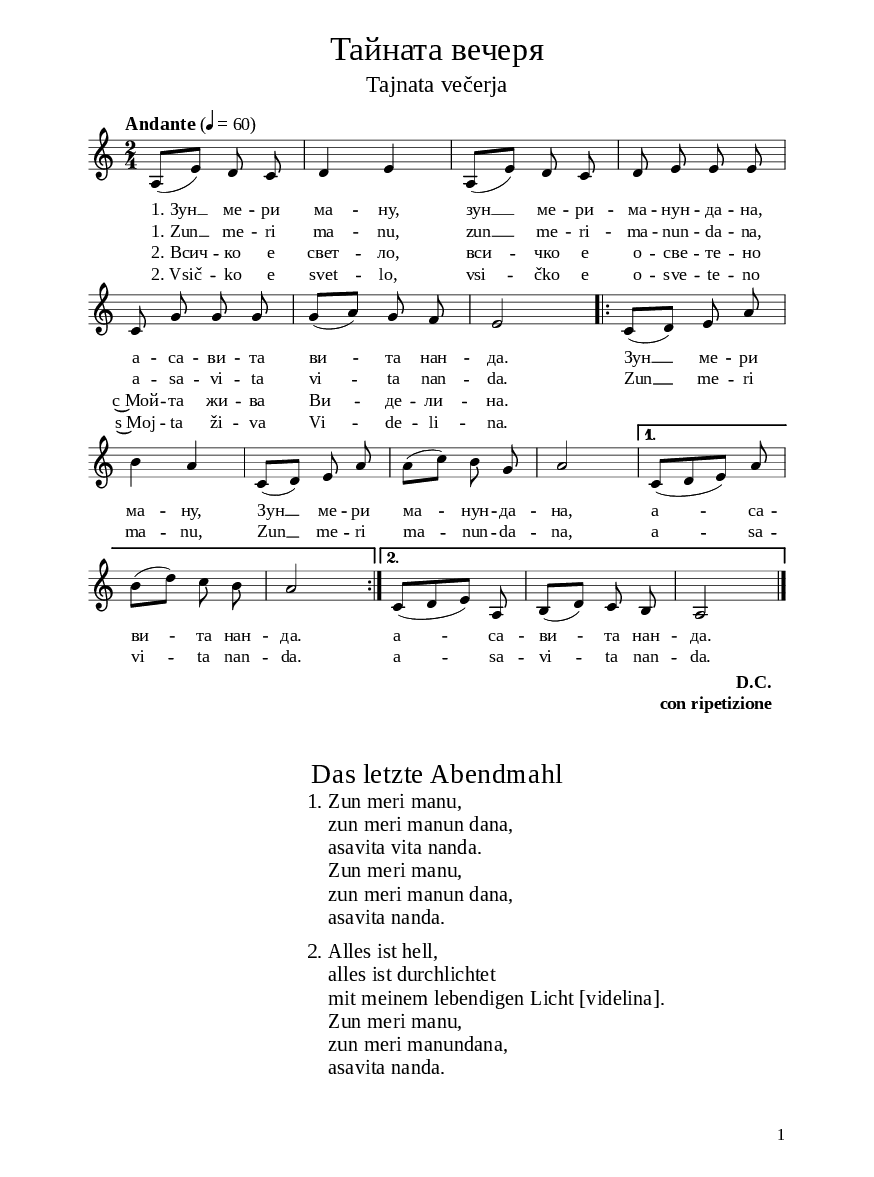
\version "2.24.4"

% include paper part and global functions
\include "include/globals.ily"

\bookpart {
  \label #'ref066_1
  \tocItem \markup "Тайната вечеря – Tajnata večerja"
  \include "include/bookpart-paper.ily"
  \score {
    \include "include/score-layout.ily"

    \new Voice \absolute  {
      \clef treble
      \key a \minor
      \time 2/4
      \tempoFunc "Andante" 4 "60"
      \autoBeamOff

      a8 ([ e'8 ]) d'8 c'8 | d'4 e'4 | a8 ([ e'8 ])  d'8 c'8 | d'8 e'8 e'8 e'8 \break |
      c'8 g'8 g'8 g'8 | g'8 ([a'8]) g'8 f'8 | e'2 \repeat volta 2 {
        c'8 ([ d'8 ]) e'8 a'8 |\break
        b'4 a'4 | c'8 ([ d'8 ]) e'8 a'8 | a'8 ([ c''8 ]) b'8 g'8 | a'2 |
      } \alternative {
        {
          c'8 ([ d' e' ]) a'  | \break
          b'8 ([ d''8 ]) c''8 b'8 | a'2 |
        } {  c'8 ([ d'8 e'8 ]) a8 | b8 ([ d'8 ]) c'8 b8 | a2 | \bar "|." \break }
      }
    }

    \addlyrics {
      "1. Зун" __ ме -- ри ма -- ну, зун __ ме -- ри -- ма -- нун -- да -- на,
      а -- са -- ви -- та ви -- та нан -- да. Зун __ ме -- ри
      ма -- ну, Зун __ ме -- ри ма -- нун -- да -- на, а -- са --
      ви -- та  нан -- да.  а -- са -- ви -- та  нан -- да.
    }

    \addlyrics {
      "1. Zun" __ me -- ri ma -- nu, zun __ me -- ri -- ma -- nun -- da -- na,
      a -- sa -- vi -- ta vi -- ta nan -- da. Zun __ me -- ri
      ma -- nu, Zun __ me -- ri ma -- nun -- da -- na, a -- sa --
      vi -- ta  nan -- da.  a -- sa -- vi -- ta  nan -- da.
    }

    \addlyrics {
      "2. Всич" -- ко е свет -- ло, вси -- чко е о -- све -- те -- но
      с~Мой -- та жи -- ва Ви -- де -- ли -- на.
    }


    \addlyrics {
      "2. Vsič" -- ko e svet -- lo, vsi -- čko e o -- sve -- te -- no
      s~Moj -- ta ži -- va Vi -- de -- li -- na.
    }


    \header {
      title = \titleFunc "Тайната вечеря" "Tajnata večerja"
    }

    \midi{}

  } % score

  \markup \empty-one

  \markup \dc-two "D.C." "con ripetizione"

  \markup \vspace #2

  % include foreign translation(s) of the song
  \version "2.24.4"

\markup \fill-line { \fontsize #deTitleFontSize "Das letzte Abendmahl" }
\markup \null
\markup \abs-fontsize #10 {
   \hspace #30
  \override #`(baseline-skip . ,deCoupletBaselineSkip)

  \column {
    \line {   1. Zun meri manu, }
    \line {   "   " zun meri manun dana, }
    \line {   "   " asavita vita nanda. }
    \line {   "   " Zun meri manu, }
    \line {   "   " zun meri manun dana, }

    \line {   "   " asavita nanda. }
    \vspace #0.5

    \line {   2.  Alles ist hell, }

    \line {   "   " alles ist durchlichtet }

    \line {   "   " mit meinem lebendigen Licht [videlina]. }

    \line {   "   " Zun meri manu, }

    \line {   "   " zun meri manundana, }

    \line {   "   " asavita nanda. }
  }
}


} % bookpart
